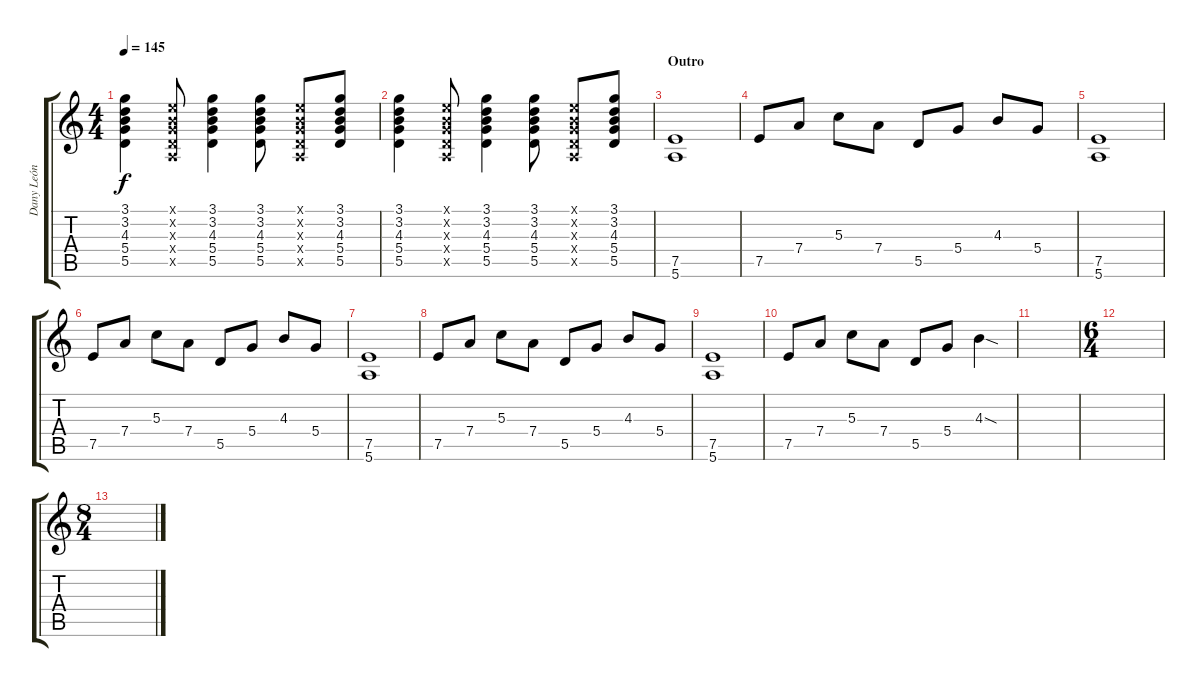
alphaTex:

\track ("Dany León" "Dany León") {instrument distortionguitar}
\staff {score tabs}
\tuning (E4 B3 G3 D3 A2 E2) {hide}
\ts (4 4)
\tempo 145
\clef g2
\ks c
(3.1 3.2 4.3 5.4 5.5).4{dy f} (0.1{x} 0.2{x} 0.3{x} 0.4{x} 0.5{x}).8 (3.1 3.2 4.3 5.4 5.5).4 (3.1 3.2 4.3 5.4 5.5).8 (0.1{x} 0.2{x} 0.3{x} 0.4{x} 0.5{x}).8 (3.1 3.2 4.3 5.4 5.5).8 |
(3.1 3.2 4.3 5.4 5.5).4 (0.1{x} 0.2{x} 0.3{x} 0.4{x} 0.5{x}).8 (3.1 3.2 4.3 5.4 5.5).4 (3.1 3.2 4.3 5.4 5.5).8 (0.1{x} 0.2{x} 0.3{x} 0.4{x} 0.5{x}).8 (3.1 3.2 4.3 5.4 5.5).8 |
\section ("" "Outro")
(7.5 5.6).1{volume 16 instrument distortionguitar} |
7.5.8 7.4.8 5.3.8 7.4.8 5.5.8 5.4.8 4.3.8 5.4.8 |
(7.5 5.6).1 |
7.5.8 7.4.8 5.3.8 7.4.8 5.5.8 5.4.8 4.3.8 5.4.8 |
(7.5 5.6).1 |
7.5.8 7.4.8 5.3.8 7.4.8 5.5.8 5.4.8 4.3.8 5.4.8 |
(7.5 5.6).1 |
7.5.8 7.4.8 5.3.8 7.4.8 5.5.8 5.4.8 4.3{sod}.4 |
|
\ts (6 4)
|
\ts (8 4)
